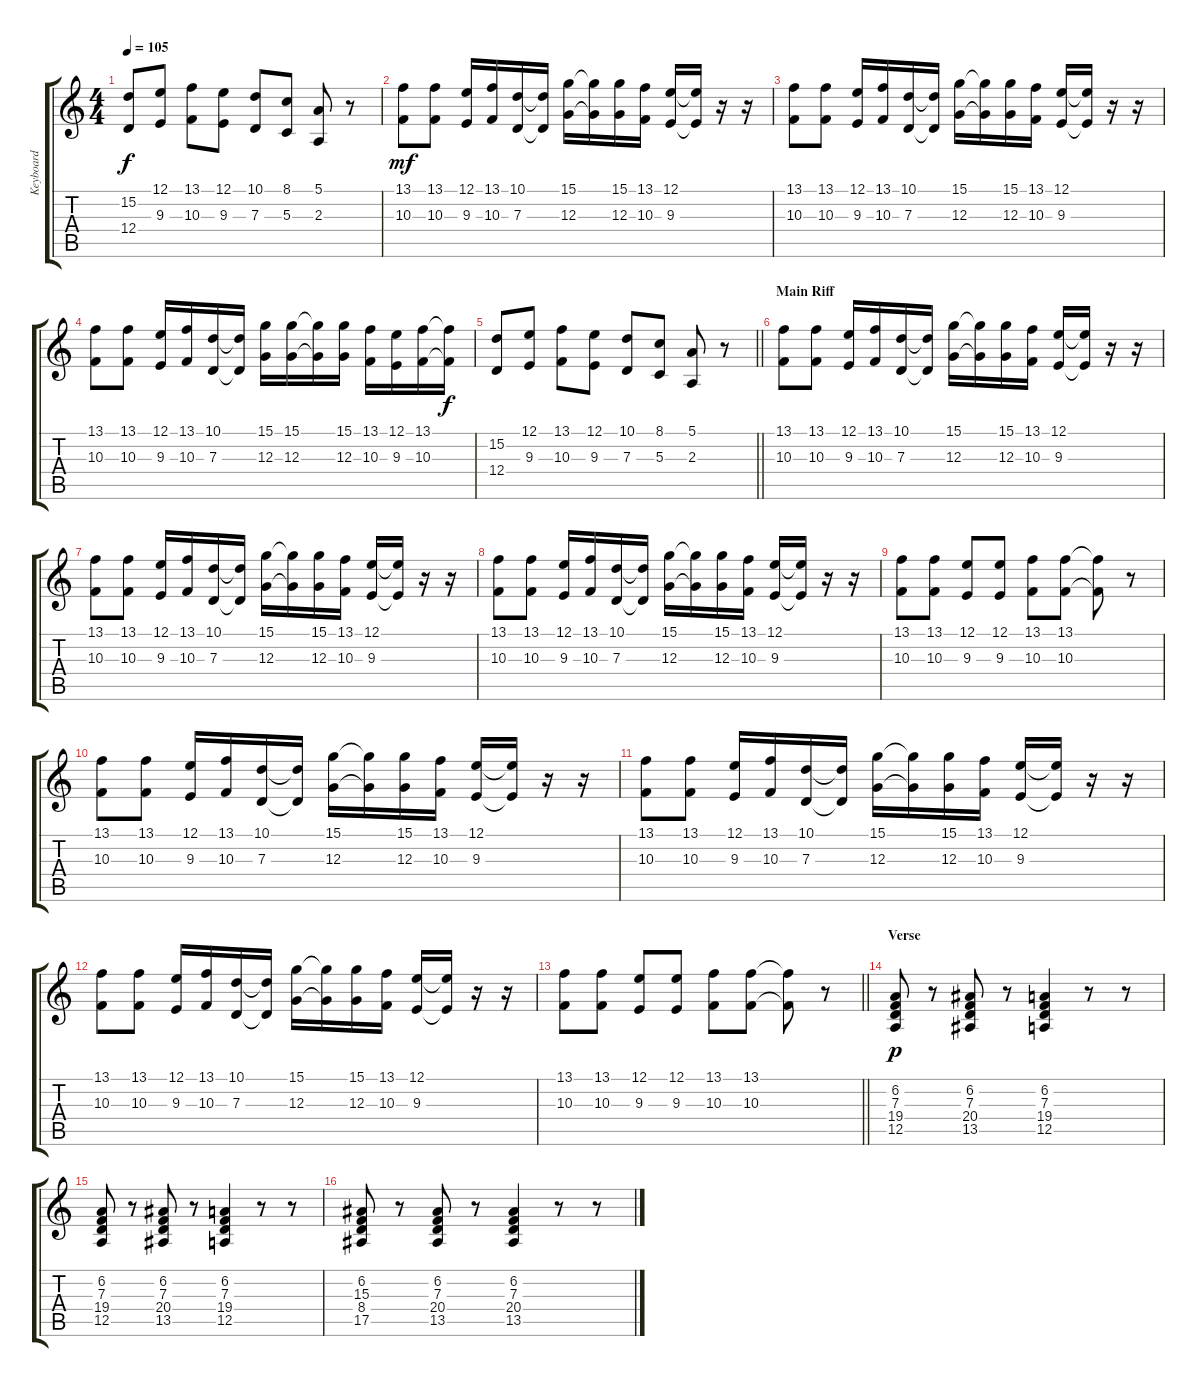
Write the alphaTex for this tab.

\track ("Keyboard" "Keyboard") {instrument stringensemble1}
\staff {score tabs}
\tuning (E4 B3 G3 D3 A2 E2) {hide}
\ts (4 4)
\tempo 105
\clef g2
\ks c
(15.2 12.4).8{dy f} (12.1 9.3).8 (13.1 10.3).8 (12.1 9.3).8 (10.1 7.3).8 (8.1 5.3).8 (5.1 2.3).8 r.8 |
(13.1 10.3).8{dy mf} (13.1 10.3).8 (12.1 9.3).16 (13.1 10.3).16 (10.1 7.3).16 (10.1{t} 7.3{t}).16 (15.1 12.3).16 (15.1{t} 12.3{t}).16 (15.1 12.3).16 (13.1 10.3).16 (12.1 9.3).16 (12.1{t} 9.3{t}).16 r.16 r.16 |
(13.1 10.3).8 (13.1 10.3).8 (12.1 9.3).16 (13.1 10.3).16 (10.1 7.3).16 (10.1{t} 7.3{t}).16 (15.1 12.3).16 (15.1{t} 12.3{t}).16 (15.1 12.3).16 (13.1 10.3).16 (12.1 9.3).16 (12.1{t} 9.3{t}).16 r.16 r.16 |
(13.1 10.3).8 (13.1 10.3).8 (12.1 9.3).16 (13.1 10.3).16 (10.1 7.3).16 (10.1{t} 7.3{t}).16 (15.1 12.3).16 (15.1 12.3).16 (15.1{t} 12.3{t}).16 (15.1 12.3).16 (13.1 10.3).16 (12.1 9.3).16 (13.1 10.3).16 (13.1{t} 10.3{t}).16{dy f} |
\barLineRight lightlight
(15.2 12.4).8 (12.1 9.3).8 (13.1 10.3).8 (12.1 9.3).8 (10.1 7.3).8 (8.1 5.3).8 (5.1 2.3).8 r.8 |
\section ("" "Main Riff")
(13.1 10.3).8{instrument stringensemble1} (13.1 10.3).8 (12.1 9.3).16 (13.1 10.3).16 (10.1 7.3).16 (10.1{t} 7.3{t}).16 (15.1 12.3).16 (15.1{t} 12.3{t}).16 (15.1 12.3).16 (13.1 10.3).16 (12.1 9.3).16 (12.1{t} 9.3{t}).16 r.16 r.16 |
(13.1 10.3).8 (13.1 10.3).8 (12.1 9.3).16 (13.1 10.3).16 (10.1 7.3).16 (10.1{t} 7.3{t}).16 (15.1 12.3).16 (15.1{t} 12.3{t}).16 (15.1 12.3).16 (13.1 10.3).16 (12.1 9.3).16 (12.1{t} 9.3{t}).16 r.16 r.16 |
(13.1 10.3).8 (13.1 10.3).8 (12.1 9.3).16 (13.1 10.3).16 (10.1 7.3).16 (10.1{t} 7.3{t}).16 (15.1 12.3).16 (15.1{t} 12.3{t}).16 (15.1 12.3).16 (13.1 10.3).16 (12.1 9.3).16 (12.1{t} 9.3{t}).16 r.16 r.16 |
(13.1 10.3).8 (13.1 10.3).8 (12.1 9.3).8 (12.1 9.3).8 (13.1 10.3).8 (13.1 10.3).8 (13.1{t} 10.3{t}).8 r.8 |
(13.1 10.3).8 (13.1 10.3).8 (12.1 9.3).16 (13.1 10.3).16 (10.1 7.3).16 (10.1{t} 7.3{t}).16 (15.1 12.3).16 (15.1{t} 12.3{t}).16 (15.1 12.3).16 (13.1 10.3).16 (12.1 9.3).16 (12.1{t} 9.3{t}).16 r.16 r.16 |
(13.1 10.3).8 (13.1 10.3).8 (12.1 9.3).16 (13.1 10.3).16 (10.1 7.3).16 (10.1{t} 7.3{t}).16 (15.1 12.3).16 (15.1{t} 12.3{t}).16 (15.1 12.3).16 (13.1 10.3).16 (12.1 9.3).16 (12.1{t} 9.3{t}).16 r.16 r.16 |
(13.1 10.3).8 (13.1 10.3).8 (12.1 9.3).16 (13.1 10.3).16 (10.1 7.3).16 (10.1{t} 7.3{t}).16 (15.1 12.3).16 (15.1{t} 12.3{t}).16 (15.1 12.3).16 (13.1 10.3).16 (12.1 9.3).16 (12.1{t} 9.3{t}).16 r.16 r.16 |
\barLineRight lightlight
(13.1 10.3).8 (13.1 10.3).8 (12.1 9.3).8 (12.1 9.3).8 (13.1 10.3).8 (13.1 10.3).8 (13.1{t} 10.3{t}).8 r.8 |
\section ("" "Verse")
(6.2 7.3 19.4 12.5).8{dy p instrument choiraahs} r.8 (6.2 7.3 20.4 13.5).8 r.8 (6.2 7.3 19.4 12.5).4 r.8 r.8 |
(6.2 7.3 19.4 12.5).8 r.8 (6.2 7.3 20.4 13.5).8 r.8 (6.2 7.3 19.4 12.5).4 r.8 r.8 |
(6.2 15.3 8.4 17.5).8 r.8 (6.2 7.3 20.4 13.5).8 r.8 (6.2 7.3 20.4 13.5).4 r.8 r.8
